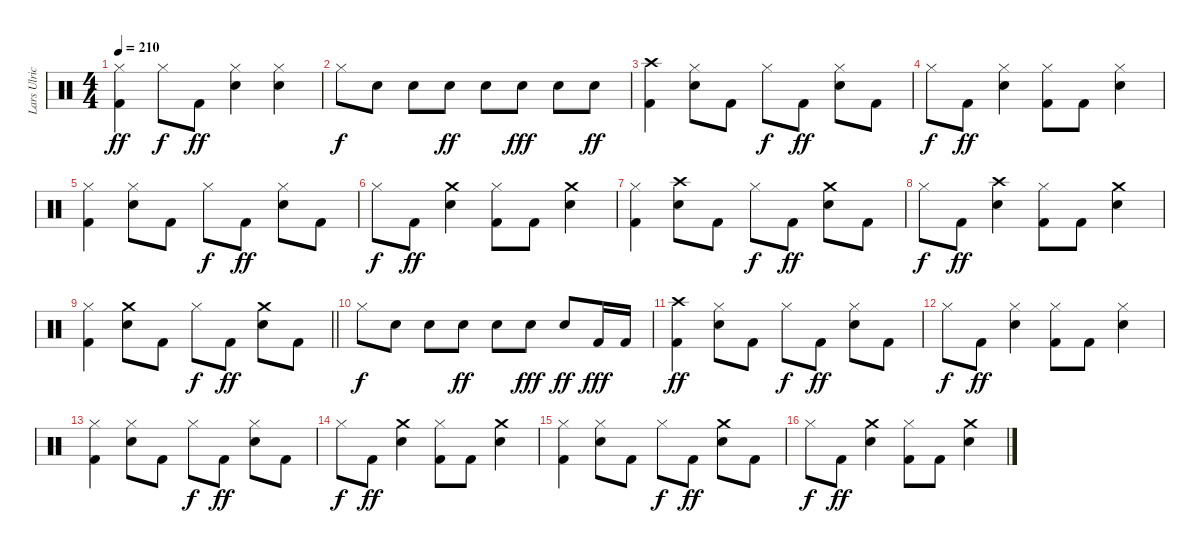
\track ("Lars Ulrich" "Lars Ulric") {instrument percussion}
\staff {score}
\articulation defaults
\ts (4 4)
\tempo 210
\clef neutral
\ks c
("Hi-Hat (closed)" "Kick (hit) 2").4{dy ff} "Hi-Hat (closed)".8{dy f} "Kick (hit) 2".8{dy ff} ("Hi-Hat (closed)" "Snare (hit) 2").4 ("Hi-Hat (closed)" "Snare (hit) 2").4 |
"Hi-Hat (closed)".8{dy f} "Snare (hit) 2".8 "Snare (hit) 2".8 "Snare (hit) 2".8{dy ff} "Snare (hit) 2".8 "Snare (hit) 2".8{dy fff} "Snare (hit) 2".8 "Snare (hit) 2".8{dy ff} |
("Crash high (hit)" "Kick (hit) 2").4 ("Hi-Hat (closed)" "Snare (hit) 2").8 "Kick (hit) 2".8 "Hi-Hat (closed)".8{dy f} "Kick (hit) 2".8{dy ff} ("Hi-Hat (closed)" "Snare (hit) 2").8 "Kick (hit) 2".8 |
"Hi-Hat (closed)".8{dy f} "Kick (hit) 2".8{dy ff} ("Hi-Hat (closed)" "Snare (hit) 2").4 ("Hi-Hat (closed)" "Kick (hit) 2").8 "Kick (hit) 2".8 ("Hi-Hat (closed)" "Snare (hit) 2").4 |
("Hi-Hat (closed)" "Kick (hit) 2").4 ("Hi-Hat (closed)" "Snare (hit) 2").8 "Kick (hit) 2".8 "Hi-Hat (closed)".8{dy f} "Kick (hit) 2".8{dy ff} ("Hi-Hat (closed)" "Snare (hit) 2").8 "Kick (hit) 2".8 |
"Hi-Hat (closed)".8{dy f} "Kick (hit) 2".8{dy ff} ("Crash medium (hit)" "Snare (hit) 2").4 ("Hi-Hat (closed)" "Kick (hit) 2").8 "Kick (hit) 2".8 ("Crash medium (hit)" "Snare (hit) 2").4 |
("Hi-Hat (closed)" "Kick (hit) 2").4 ("Crash high (hit)" "Snare (hit) 2").8 "Kick (hit) 2".8 "Hi-Hat (closed)".8{dy f} "Kick (hit) 2".8{dy ff} ("Crash medium (hit)" "Snare (hit) 2").8 "Kick (hit) 2".8 |
"Hi-Hat (closed)".8{dy f} "Kick (hit) 2".8{dy ff} ("Crash high (hit)" "Snare (hit) 2").4 ("Hi-Hat (closed)" "Kick (hit) 2").8 "Kick (hit) 2".8 ("Crash medium (hit)" "Snare (hit) 2").4 |
\barLineRight lightlight
("Hi-Hat (closed)" "Kick (hit) 2").4 ("Crash medium (hit)" "Snare (hit) 2").8 "Kick (hit) 2".8 "Hi-Hat (closed)".8{dy f} "Kick (hit) 2".8{dy ff} ("Crash medium (hit)" "Snare (hit) 2").8 "Kick (hit) 2".8 |
"Hi-Hat (closed)".8{dy f} "Snare (hit) 2".8 "Snare (hit) 2".8 "Snare (hit) 2".8{dy ff} "Snare (hit) 2".8 "Snare (hit) 2".8{dy fff} "Snare (hit) 2".8{dy ff} "Kick (hit) 2".16{dy fff} "Kick (hit) 2".16 |
("Crash high (hit)" "Kick (hit) 2").4{dy ff} ("Hi-Hat (closed)" "Snare (hit) 2").8 "Kick (hit) 2".8 "Hi-Hat (closed)".8{dy f} "Kick (hit) 2".8{dy ff} ("Hi-Hat (closed)" "Snare (hit) 2").8 "Kick (hit) 2".8 |
"Hi-Hat (closed)".8{dy f} "Kick (hit) 2".8{dy ff} ("Hi-Hat (closed)" "Snare (hit) 2").4 ("Hi-Hat (closed)" "Kick (hit) 2").8 "Kick (hit) 2".8 ("Hi-Hat (closed)" "Snare (hit) 2").4 |
("Hi-Hat (closed)" "Kick (hit) 2").4 ("Hi-Hat (closed)" "Snare (hit) 2").8 "Kick (hit) 2".8 "Hi-Hat (closed)".8{dy f} "Kick (hit) 2".8{dy ff} ("Hi-Hat (closed)" "Snare (hit) 2").8 "Kick (hit) 2".8 |
"Hi-Hat (closed)".8{dy f} "Kick (hit) 2".8{dy ff} ("Crash medium (hit)" "Snare (hit) 2").4 ("Hi-Hat (closed)" "Kick (hit) 2").8 "Kick (hit) 2".8 ("Crash medium (hit)" "Snare (hit) 2").4 |
("Hi-Hat (closed)" "Kick (hit) 2").4 ("Hi-Hat (closed)" "Snare (hit) 2").8 "Kick (hit) 2".8 "Hi-Hat (closed)".8{dy f} "Kick (hit) 2".8{dy ff} ("Crash medium (hit)" "Snare (hit) 2").8 "Kick (hit) 2".8 |
"Hi-Hat (closed)".8{dy f} "Kick (hit) 2".8{dy ff} ("Crash medium (hit)" "Snare (hit) 2").4 ("Hi-Hat (closed)" "Kick (hit) 2").8 "Kick (hit) 2".8 ("Crash medium (hit)" "Snare (hit) 2").4
